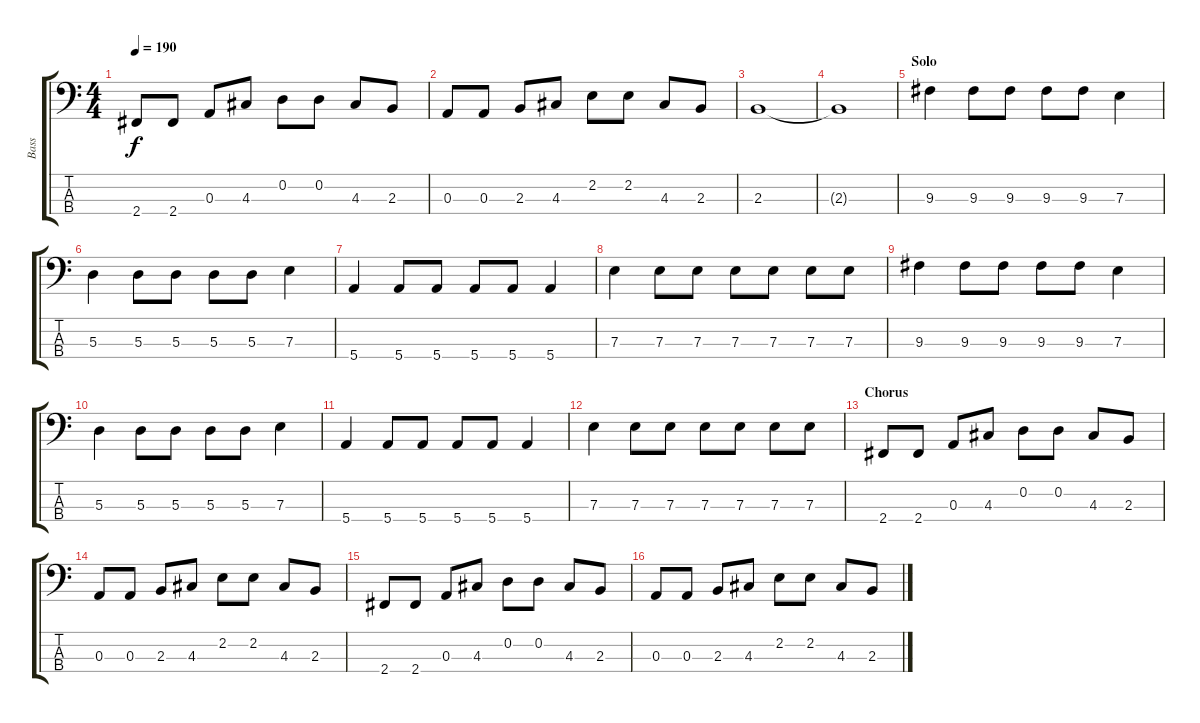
\track ("Bass" "Bass") {instrument electricbassfinger}
\staff {score tabs}
\tuning (G2 D2 A1 E1) {hide}
\ts (4 4)
\tempo 190
\clef f4
\ks c
2.4.8{dy f} 2.4.8 0.3.8 4.3.8 0.2.8 0.2.8 4.3.8 2.3.8 |
0.3.8 0.3.8 2.3.8 4.3.8 2.2.8 2.2.8 4.3.8 2.3.8 |
2.3.1 |
2.3{t}.1 |
\section ("" "Solo")
9.3.4 9.3.8 9.3.8 9.3.8 9.3.8 7.3.4 |
5.3.4 5.3.8 5.3.8 5.3.8 5.3.8 7.3.4 |
5.4.4 5.4.8 5.4.8 5.4.8 5.4.8 5.4.4 |
7.3.4 7.3.8 7.3.8 7.3.8 7.3.8 7.3.8 7.3.8 |
9.3.4 9.3.8 9.3.8 9.3.8 9.3.8 7.3.4 |
5.3.4 5.3.8 5.3.8 5.3.8 5.3.8 7.3.4 |
5.4.4 5.4.8 5.4.8 5.4.8 5.4.8 5.4.4 |
7.3.4 7.3.8 7.3.8 7.3.8 7.3.8 7.3.8 7.3.8 |
\section ("" "Chorus")
2.4.8 2.4.8 0.3.8 4.3.8 0.2.8 0.2.8 4.3.8 2.3.8 |
0.3.8 0.3.8 2.3.8 4.3.8 2.2.8 2.2.8 4.3.8 2.3.8 |
2.4.8 2.4.8 0.3.8 4.3.8 0.2.8 0.2.8 4.3.8 2.3.8 |
0.3.8 0.3.8 2.3.8 4.3.8 2.2.8 2.2.8 4.3.8 2.3.8
